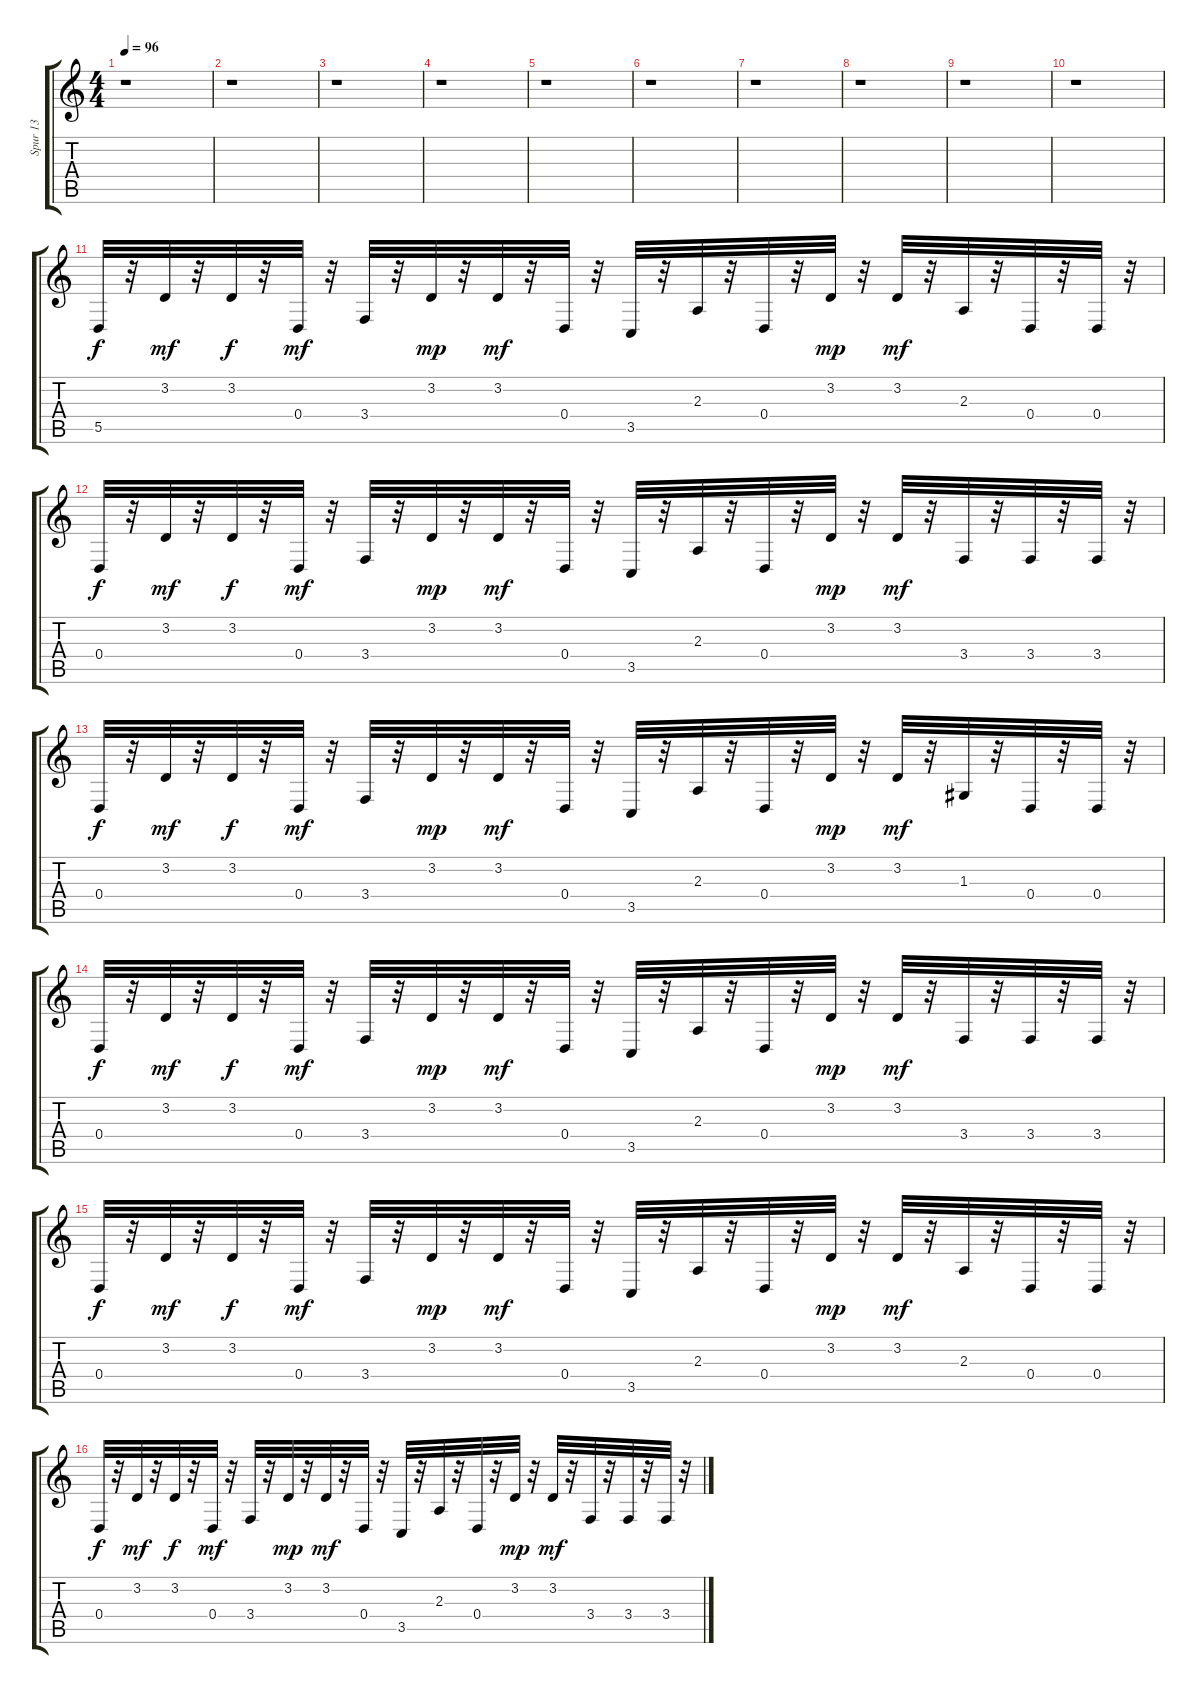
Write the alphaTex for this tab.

\track ("Spur 13" "Spur 13") {instrument lead2sawtooth}
\staff {score tabs}
\tuning (E4 B3 G3 D3 A2 E2) {hide}
\ts (4 4)
\tempo 96
\clef g2
\ks c
r.1{dy f} |
r.1 |
r.1 |
r.1 |
r.1 |
r.1 |
r.1 |
r.1 |
r.1 |
r.1 |
5.5.32 r.32 3.2.32{dy mf} r.32 3.2.32{dy f} r.32 0.4.32{dy mf} r.32 3.4.32 r.32 3.2.32{dy mp} r.32 3.2.32{dy mf} r.32 0.4.32 r.32 3.5.32 r.32 2.3.32 r.32 0.4.32 r.32 3.2.32{dy mp} r.32 3.2.32{dy mf} r.32 2.3.32 r.32 0.4.32 r.32 0.4.32 r.32 |
0.4.32{dy f} r.32 3.2.32{dy mf} r.32 3.2.32{dy f} r.32 0.4.32{dy mf} r.32 3.4.32 r.32 3.2.32{dy mp} r.32 3.2.32{dy mf} r.32 0.4.32 r.32 3.5.32 r.32 2.3.32 r.32 0.4.32 r.32 3.2.32{dy mp} r.32 3.2.32{dy mf} r.32 3.4.32 r.32 3.4.32 r.32 3.4.32 r.32 |
0.4.32{dy f} r.32 3.2.32{dy mf} r.32 3.2.32{dy f} r.32 0.4.32{dy mf} r.32 3.4.32 r.32 3.2.32{dy mp} r.32 3.2.32{dy mf} r.32 0.4.32 r.32 3.5.32 r.32 2.3.32 r.32 0.4.32 r.32 3.2.32{dy mp} r.32 3.2.32{dy mf} r.32 1.3.32 r.32 0.4.32 r.32 0.4.32 r.32 |
0.4.32{dy f} r.32 3.2.32{dy mf} r.32 3.2.32{dy f} r.32 0.4.32{dy mf} r.32 3.4.32 r.32 3.2.32{dy mp} r.32 3.2.32{dy mf} r.32 0.4.32 r.32 3.5.32 r.32 2.3.32 r.32 0.4.32 r.32 3.2.32{dy mp} r.32 3.2.32{dy mf} r.32 3.4.32 r.32 3.4.32 r.32 3.4.32 r.32 |
0.4.32{dy f} r.32 3.2.32{dy mf} r.32 3.2.32{dy f} r.32 0.4.32{dy mf} r.32 3.4.32 r.32 3.2.32{dy mp} r.32 3.2.32{dy mf} r.32 0.4.32 r.32 3.5.32 r.32 2.3.32 r.32 0.4.32 r.32 3.2.32{dy mp} r.32 3.2.32{dy mf} r.32 2.3.32 r.32 0.4.32 r.32 0.4.32 r.32 |
0.4.32{dy f} r.32 3.2.32{dy mf} r.32 3.2.32{dy f} r.32 0.4.32{dy mf} r.32 3.4.32 r.32 3.2.32{dy mp} r.32 3.2.32{dy mf} r.32 0.4.32 r.32 3.5.32 r.32 2.3.32 r.32 0.4.32 r.32 3.2.32{dy mp} r.32 3.2.32{dy mf} r.32 3.4.32 r.32 3.4.32 r.32 3.4.32 r.32
